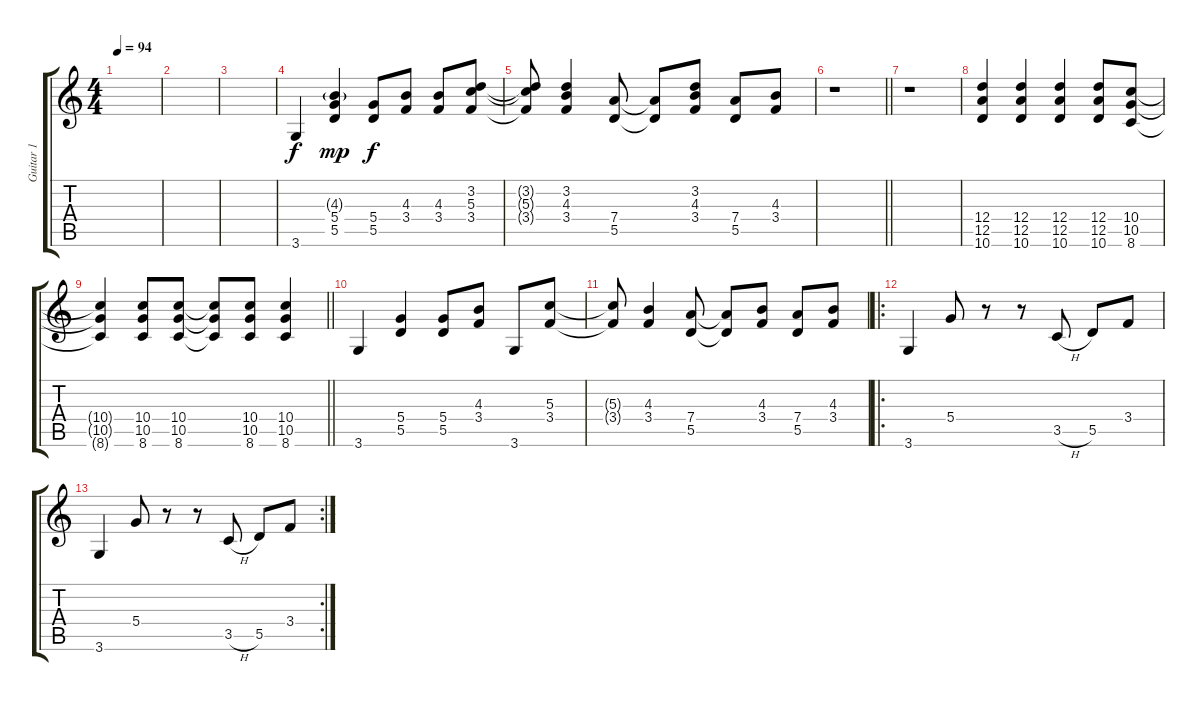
\track ("Guitar 1" "Guitar 1") {instrument electricguitarclean}
\staff {score tabs}
\tuning (E4 B3 G3 D3 A2 E2) {hide}
\ts (4 4)
\tempo 94
\clef g2
\ks c
|
|
|
3.6.4{dy f} (4.3{g} 5.4 5.5).4{dy mp} (5.4 5.5).8{dy f} (4.3 3.4).8 (4.3 3.4).8 (3.2 5.3 3.4).8 |
(3.2{t} 5.3{t} 3.4{t}).8 (3.2 4.3 3.4).4 (7.4 5.5).8 (7.4{t} 5.5{t}).8 (3.2 4.3 3.4).8 (7.4 5.5).8 (4.3 3.4).8 |
\barLineRight lightlight
r.1 |
r.1 |
(12.4 12.5 10.6).4 (12.4 12.5 10.6).4 (12.4 12.5 10.6).4 (12.4 12.5 10.6).8 (10.4 10.5 8.6).8 |
\barLineRight lightlight
(10.4{t} 10.5{t} 8.6{t}).4 (10.4 10.5 8.6).8 (10.4 10.5 8.6).8 (10.4{t} 10.5{t} 8.6{t}).8 (10.4 10.5 8.6).8 (10.4 10.5 8.6).4 |
3.6.4 (5.4 5.5).4 (5.4 5.5).8 (4.3 3.4).8 3.6.8 (5.3 3.4).8 |
(5.3{t} 3.4{t}).8 (4.3 3.4).4 (7.4 5.5).8 (7.4{t} 5.5{t}).8 (4.3 3.4).8 (7.4 5.5).8 (4.3 3.4).8 |
\ro
3.6.4 5.4.8 r.8 r.8 3.5{h}.8 5.5.8 3.4.8 |
\rc 2
3.6.4 5.4.8 r.8 r.8 3.5{h}.8 5.5.8 3.4.8
